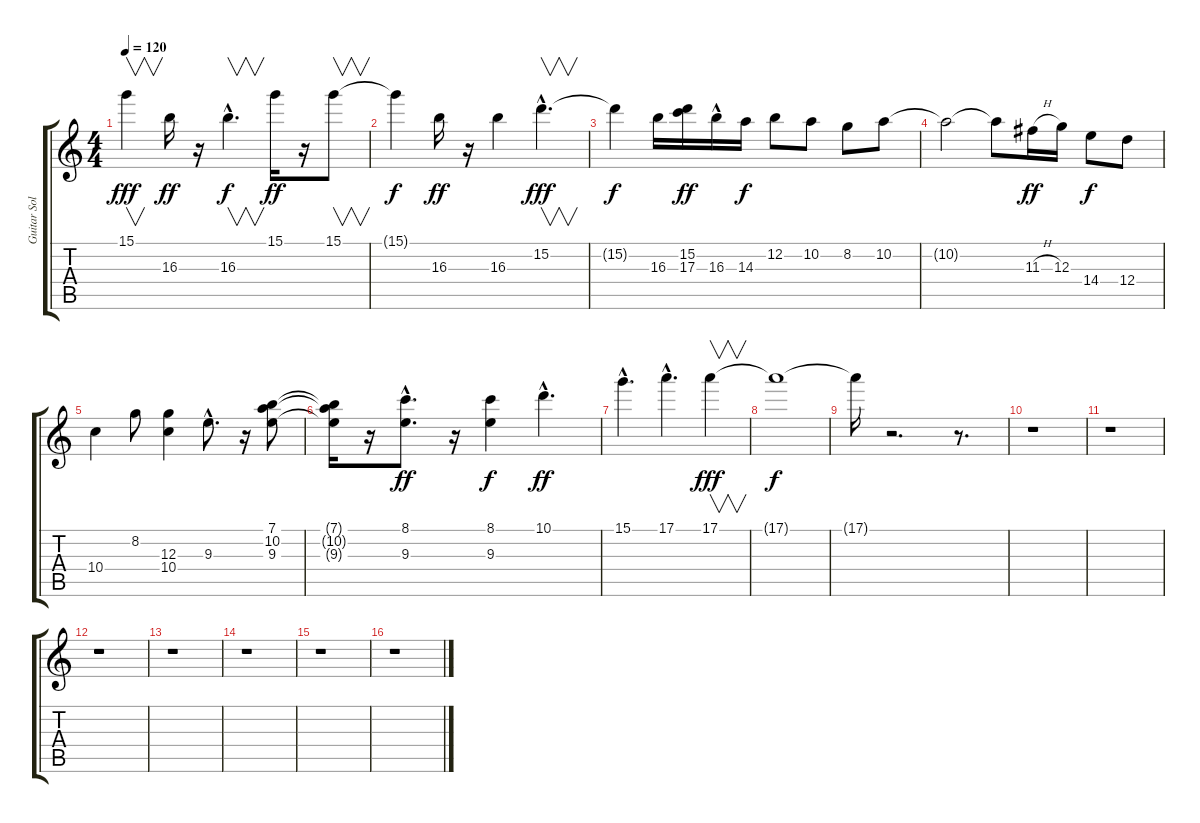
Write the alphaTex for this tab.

\track ("Guitar Solo" "Guitar Sol") {instrument overdrivenguitar}
\staff {score tabs}
\tuning (E4 B3 G3 D3 A2 E2) {hide}
\ts (4 4)
\tempo 120
\clef g2
\ks c
15.1.4{v dy fff} 16.3.16{dy ff} r.16 16.3{hac}.4{v d dy f} 15.1.16{dy ff} r.16 15.1.8{v} |
15.1{t}.4{dy f} 16.3.16{dy ff} r.16 16.3.4 15.2{hac}.4{v d dy fff} |
15.2{t}.4{dy f} 16.3.16 (15.2 17.3).16{dy ff} 16.3{hac}.16 14.3.16{dy f} 12.2.8 10.2.8 8.2.8 10.2.8 |
10.2{t}.2 10.2{t}.8 11.3{h}.16{dy ff} 12.3.16 14.4.8{dy f} 12.4.8 |
10.4.4 8.2.8 (12.3 10.4).4 9.3{hac}.8{d} r.16 (7.1 10.2 9.3).8 |
(7.1{t} 10.2{t} 9.3{t}).16 r.16 (8.1{hac} 9.3{hac}).8{d dy ff} r.16 (8.1 9.3).4{dy f} 10.1{hac}.4{d dy ff} |
15.1{hac}.4{d} 17.1{hac}.4{d} 17.1.4{v dy fff} |
17.1{t}.1{dy f} |
17.1{t}.16 r.2{d} r.8{d} |
r.1 |
r.1 |
r.1 |
r.1 |
r.1 |
r.1 |
r.1
